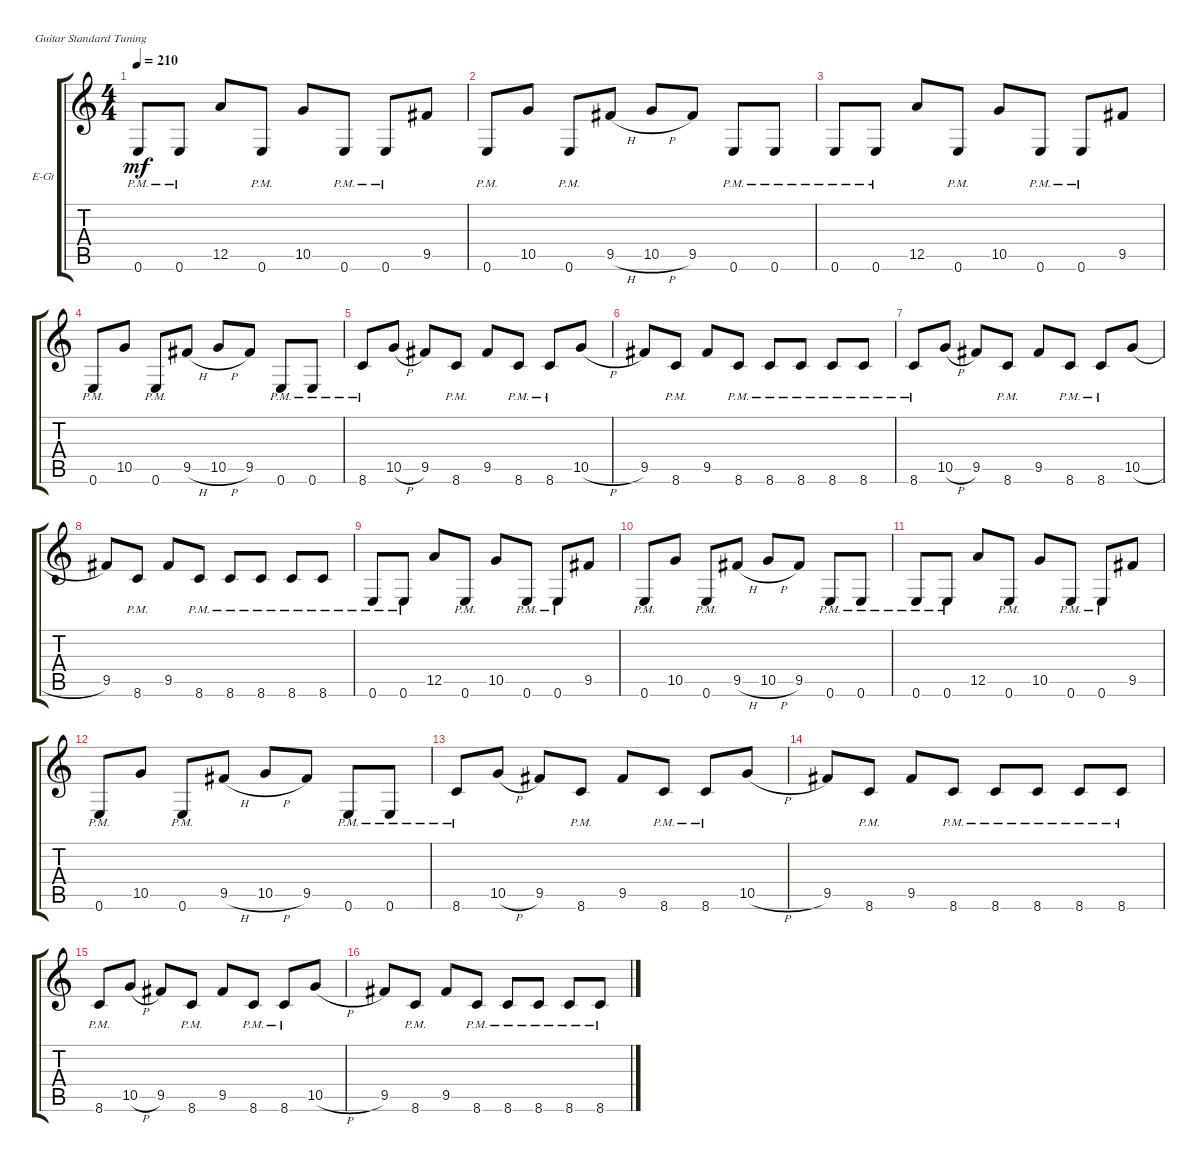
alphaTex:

\defaultSystemsLayout 4
\bracketExtendMode groupsimilarinstruments
\firstSystemTrackNameOrientation horizontal
\otherSystemsTrackNameOrientation horizontal
\track ("Electric Guitar (Clean)" "E-Gt") {mute instrument electricguitarclean}
\staff {score tabs}
\tuning (E4 B3 G3 D3 A2 E2)
\ts (4 4)
\tempo 210
\clef g2
\ks c
0.6{pm}.8{dy mf} 0.6{pm}.8 12.5.8 0.6{pm}.8 10.5.8 0.6{pm}.8 0.6{pm}.8 9.5.8 |
0.6{pm}.8 10.5.8 0.6{pm}.8 9.5{h}.8 10.5{h}.8 9.5.8 0.6{pm}.8 0.6{pm}.8 |
0.6{pm}.8 0.6{pm}.8 12.5.8 0.6{pm}.8 10.5.8 0.6{pm}.8 0.6{pm}.8 9.5.8 |
0.6{pm}.8 10.5.8 0.6{pm}.8 9.5{h}.8 10.5{h}.8 9.5.8 0.6{pm}.8 0.6{pm}.8 |
8.6{pm}.8 10.5{h}.8 9.5.8 8.6{pm}.8 9.5.8 8.6{pm}.8 8.6{pm}.8 10.5{h}.8 |
9.5.8 8.6{pm}.8 9.5.8 8.6{pm}.8 8.6{pm}.8 8.6{pm}.8 8.6{pm}.8 8.6{pm}.8 |
8.6{pm}.8 10.5{h}.8 9.5.8 8.6{pm}.8 9.5.8 8.6{pm}.8 8.6{pm}.8 10.5{h}.8 |
9.5.8 8.6{pm}.8 9.5.8 8.6{pm}.8 8.6{pm}.8 8.6{pm}.8 8.6{pm}.8 8.6{pm}.8 |
0.6{pm}.8 0.6{pm}.8 12.5.8 0.6{pm}.8 10.5.8 0.6{pm}.8 0.6{pm}.8 9.5.8 |
0.6{pm}.8 10.5.8 0.6{pm}.8 9.5{h}.8 10.5{h}.8 9.5.8 0.6{pm}.8 0.6{pm}.8 |
0.6{pm}.8 0.6{pm}.8 12.5.8 0.6{pm}.8 10.5.8 0.6{pm}.8 0.6{pm}.8 9.5.8 |
0.6{pm}.8 10.5.8 0.6{pm}.8 9.5{h}.8 10.5{h}.8 9.5.8 0.6{pm}.8 0.6{pm}.8 |
8.6{pm}.8 10.5{h}.8 9.5.8 8.6{pm}.8 9.5.8 8.6{pm}.8 8.6{pm}.8 10.5{h}.8 |
9.5.8 8.6{pm}.8 9.5.8 8.6{pm}.8 8.6{pm}.8 8.6{pm}.8 8.6{pm}.8 8.6{pm}.8 |
8.6{pm}.8 10.5{h}.8 9.5.8 8.6{pm}.8 9.5.8 8.6{pm}.8 8.6{pm}.8 10.5{h}.8 |
9.5.8 8.6{pm}.8 9.5.8 8.6{pm}.8 8.6{pm}.8 8.6{pm}.8 8.6{pm}.8 8.6{pm}.8
